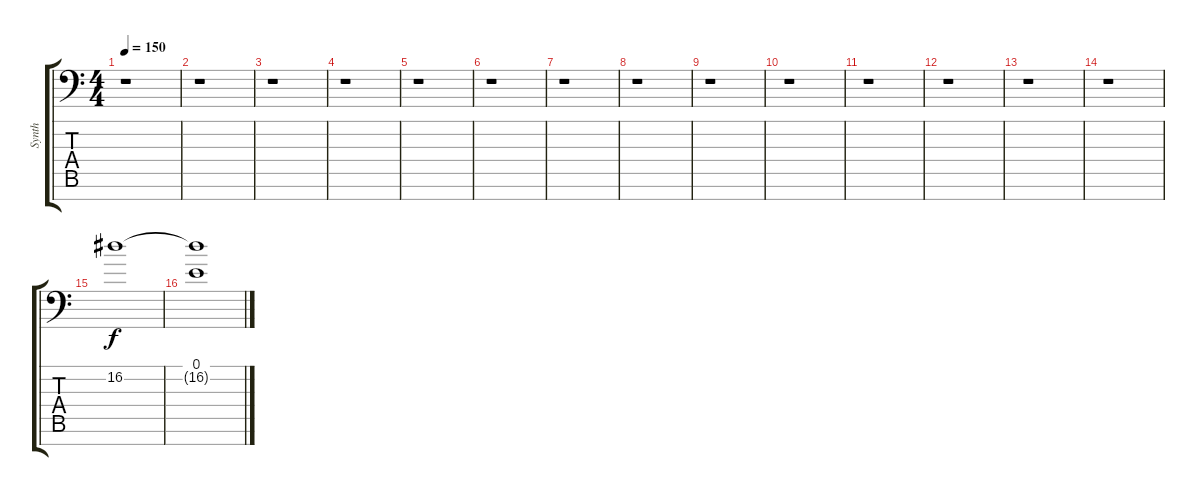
\track ("Synth" "Synth") {instrument synthstrings1}
\staff {score tabs}
\tuning (E4 B3 G3 D3 A2 E2 C-1) {hide}
\ts (4 4)
\tempo 150
\clef f4
\ks c
r.1{dy f} |
r.1 |
r.1 |
r.1 |
r.1 |
r.1 |
r.1 |
r.1 |
r.1 |
r.1 |
r.1 |
r.1 |
r.1 |
r.1 |
16.2.1 |
(0.1 16.2{t}).1
